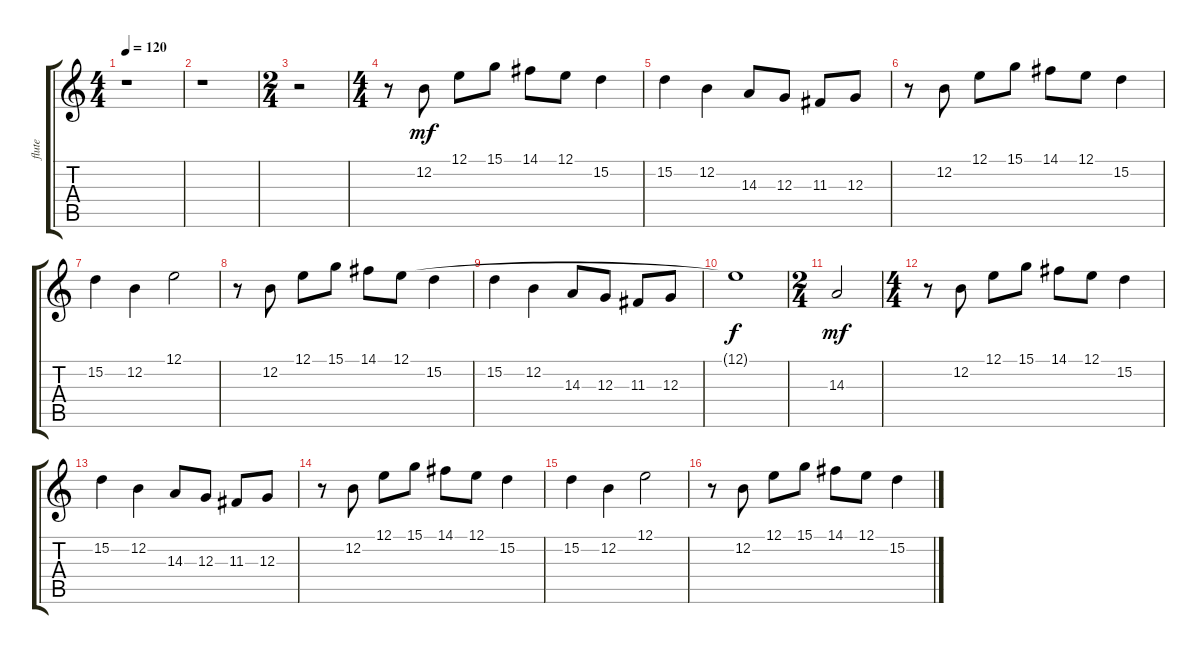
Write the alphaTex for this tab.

\track ("flute" "flute") {instrument clarinet}
\staff {score tabs}
\tuning (E4 B3 G3 D3 A2 E2) {hide}
\ts (4 4)
\tempo 120
\clef g2
\ks c
r.1{dy mf} |
r.1 |
\ts (2 4)
r.2 |
\ts (4 4)
r.8 12.2.8 12.1.8 15.1.8 14.1.8 12.1.8 15.2.4 |
15.2.4 12.2.4 14.3.8 12.3.8 11.3.8 12.3.8 |
r.8 12.2.8 12.1.8 15.1.8 14.1.8 12.1.8 15.2.4 |
15.2.4 12.2.4 12.1.2 |
r.8 12.2.8 12.1.8 15.1.8 14.1.8 12.1.8 15.2.4 |
15.2.4 12.2.4 14.3.8 12.3.8 11.3.8 12.3.8 |
12.1{t}.1{dy f} |
\ts (2 4)
14.3.2{dy mf} |
\ts (4 4)
r.8 12.2.8 12.1.8 15.1.8 14.1.8 12.1.8 15.2.4 |
15.2.4 12.2.4 14.3.8 12.3.8 11.3.8 12.3.8 |
r.8 12.2.8 12.1.8 15.1.8 14.1.8 12.1.8 15.2.4 |
15.2.4 12.2.4 12.1.2 |
r.8 12.2.8 12.1.8 15.1.8 14.1.8 12.1.8 15.2.4
